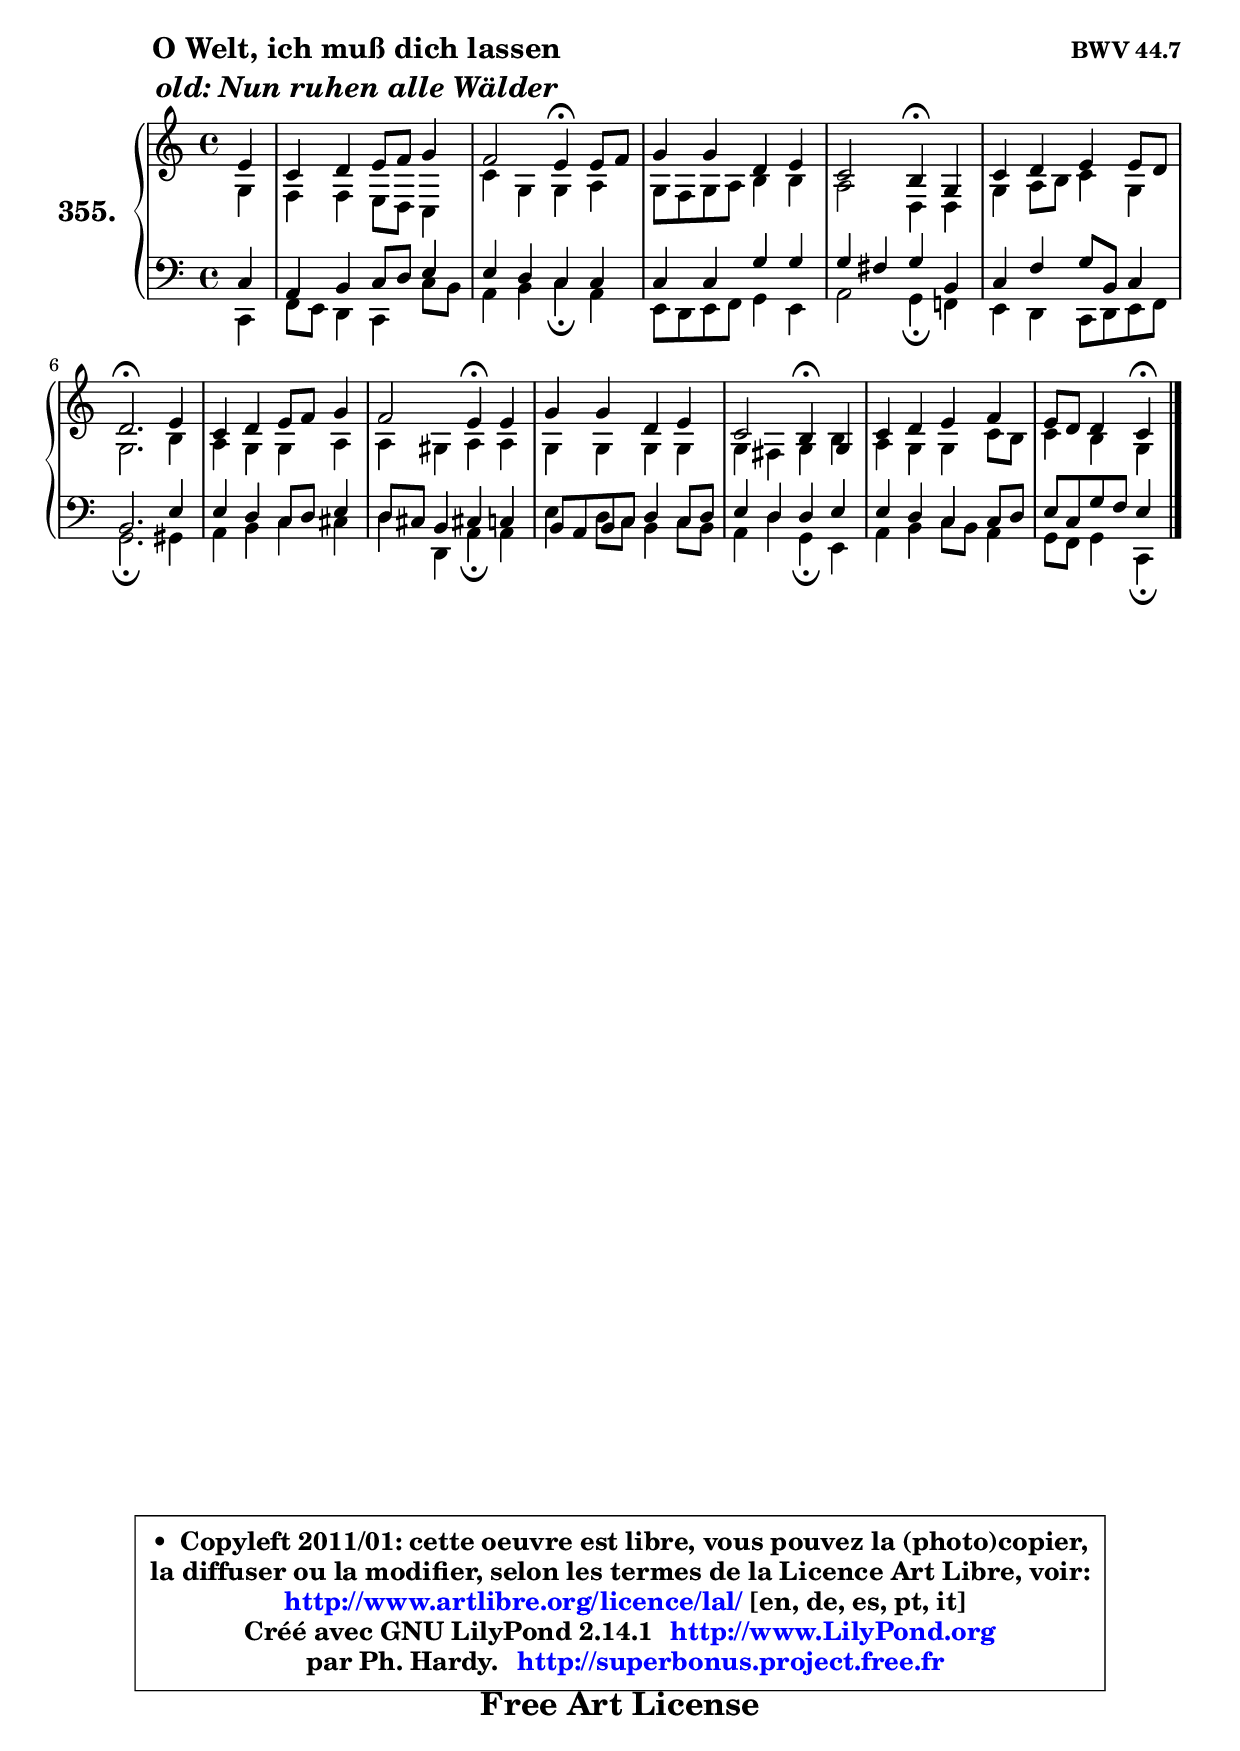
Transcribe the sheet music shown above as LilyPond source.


\version "2.14.1"

    \paper {
%	system-system-spacing #'padding = #0.1
%	score-system-spacing #'padding = #0.1
%	ragged-bottom = ##f
%	ragged-last-bottom = ##f
	}

    \header {
      opus = \markup { \bold "BWV 44.7" }
      piece = \markup { \hspace #9 \fontsize #2 \bold \column \center-align { \line { "O Welt, ich muß dich lassen" }
                     \line { \italic "old: Nun ruhen alle Wälder" }
                 } }
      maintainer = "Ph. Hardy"
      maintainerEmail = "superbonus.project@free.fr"
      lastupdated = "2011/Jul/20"
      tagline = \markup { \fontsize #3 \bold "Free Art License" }
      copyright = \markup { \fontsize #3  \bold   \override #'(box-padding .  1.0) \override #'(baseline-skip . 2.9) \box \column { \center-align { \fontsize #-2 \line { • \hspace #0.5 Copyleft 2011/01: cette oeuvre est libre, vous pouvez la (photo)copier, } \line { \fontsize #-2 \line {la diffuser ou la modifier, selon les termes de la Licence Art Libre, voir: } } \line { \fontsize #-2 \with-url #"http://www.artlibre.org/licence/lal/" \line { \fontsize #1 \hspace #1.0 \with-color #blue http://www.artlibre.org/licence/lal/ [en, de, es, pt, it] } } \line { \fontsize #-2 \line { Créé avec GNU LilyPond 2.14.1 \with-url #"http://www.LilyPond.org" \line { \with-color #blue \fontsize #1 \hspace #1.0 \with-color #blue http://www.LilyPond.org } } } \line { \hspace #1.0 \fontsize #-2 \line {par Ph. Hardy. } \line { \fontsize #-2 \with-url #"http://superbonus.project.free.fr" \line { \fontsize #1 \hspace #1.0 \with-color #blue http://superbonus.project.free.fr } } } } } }

	  }

  guidemidi = {
        r4 |
        R1 |
        r2 \tempo 4 = 30 r4 \tempo 4 = 78 r4 |
        R1 |
        r2 \tempo 4 = 30 r4 \tempo 4 = 78 r4 |
        R1 |
        \tempo 4 = 40 r2. \tempo 4 = 78 r4 |
        R1 |
        r2 \tempo 4 = 30 r4 \tempo 4 = 78 r4 |
        R1 |
        r2 \tempo 4 = 30 r4 \tempo 4 = 78 r4 |
        R1 |
        r2 \tempo 4 = 30 r4 
	}

  upper = {
\displayLilyMusic \transpose bes c {
	\time 4/4
	\key bes \major
	\clef treble
	\partial 4
	\voiceOne
	<< { 
	% SOPRANO
	\set Voice.midiInstrument = "acoustic grand"
	\relative c'' {
        d4 |
        bes4 c d8 es f4 |
        es2 d4\fermata d8 es |
        f4 f c d |
        bes2 a4\fermata f |
        bes4 c d d8 c |
        c2.\fermata d4 |
        bes4 c d8 es f4 |
        es2 d4\fermata d |
        f4 f c d |
        bes2 a4\fermata f |
        bes4 c d es |
        d8 c c4 bes\fermata
        \bar "|."
	} % fin de relative
	}

	\context Voice="1" { \voiceTwo 
	% ALTO
	\set Voice.midiInstrument = "acoustic grand"
	\relative c' {
        f4 |
        es4 es d8 c bes4 |
        bes'4 f f g |
        f8 es f g a4 a |
        g2 c,4 c |
        f4 g8 a bes4 f |
        f2. a4 |
        g4 f f g |
        g4 fis g g |
        f4 f f f |
        f4 e f a |
        g4 f f bes8 a |
        bes4 a f
        \bar "|."
	} % fin de relative
	\oneVoice
	} >>
}
	}

    lower = {
\transpose bes c {
	\time 4/4
	\key bes \major
	\clef bass
	\partial 4
	\voiceOne
	<< { 
	% TENOR
	\set Voice.midiInstrument = "acoustic grand"
	\relative c' {
        bes4 |
        g4 a bes8 c d4 |
        d4 c bes bes |
        bes4 bes f' f |
        f4 e f a, |
        bes4 es f8 a, bes4 |
        a2. d4 |
        d4 c bes8 c d4 |
        c8 b a4 b! bes |
        a8 g a8 bes c4 bes8 c |
        d4 c c d |
        d4 c bes bes8 c |
        d8 bes f' es d4
        \bar "|."
	} % fin de relative
	}
	\context Voice="1" { \voiceTwo 
	% BASS
	\set Voice.midiInstrument = "acoustic grand"
	\relative c {
        bes4 |
        es8 d c4 bes bes'8 a |
        g4 a bes\fermata g |
        d8 c d es f4 d |
        g2 f4\fermata es! |
        d4 c bes8 c d es |
        f2.\fermata fis4 |
        g4 a bes b |
        c4 c, g'\fermata g |
        d'4 c8 bes a4 bes8 a |
        g4 c f,\fermata d |
        g4 a bes8 a g4 |
        f8 es f4 bes,4\fermata
        \bar "|."
	} % fin de relative
	\oneVoice
	} >>
}
	}


    \score { 

	\new PianoStaff <<
	\set PianoStaff.instrumentName = \markup { \bold \huge "355." }
	\new Staff = "upper" \upper
	\new Staff = "lower" \lower
	>>

    \layout {
%	ragged-last = ##f
	   }

         } % fin de score

  \score {
    \unfoldRepeats { << \guidemidi \upper \lower >> }
    \midi {
    \context {
     \Staff
      \remove "Staff_performer"
               }

     \context {
      \Voice
       \consists "Staff_performer"
                }

     \context { 
      \Score
      tempoWholesPerMinute = #(ly:make-moment 78 4)
		}
	    }
	}


